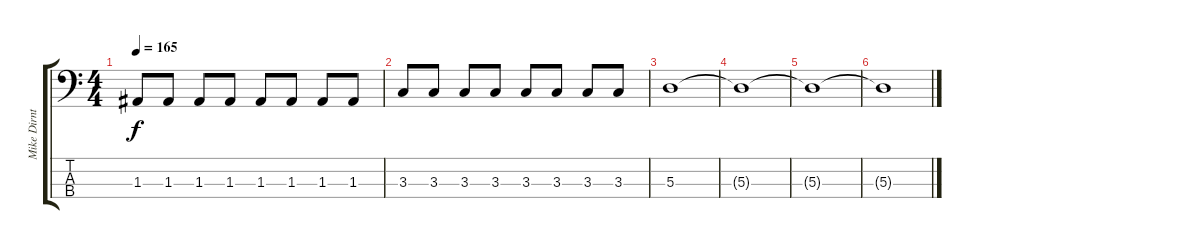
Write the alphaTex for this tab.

\track ("Mike Dirnt (Bass)" "Mike Dirnt") {instrument electricbassfinger}
\staff {score tabs}
\tuning (G2 D2 A1 E1) {hide}
\ts (4 4)
\tempo 165
\clef f4
\ks c
1.3.8{dy f} 1.3.8 1.3.8 1.3.8 1.3.8 1.3.8 1.3.8 1.3.8 |
3.3.8 3.3.8 3.3.8 3.3.8 3.3.8 3.3.8 3.3.8 3.3.8 |
5.3.1 |
5.3{t}.1 |
5.3{t}.1 |
5.3{t}.1
